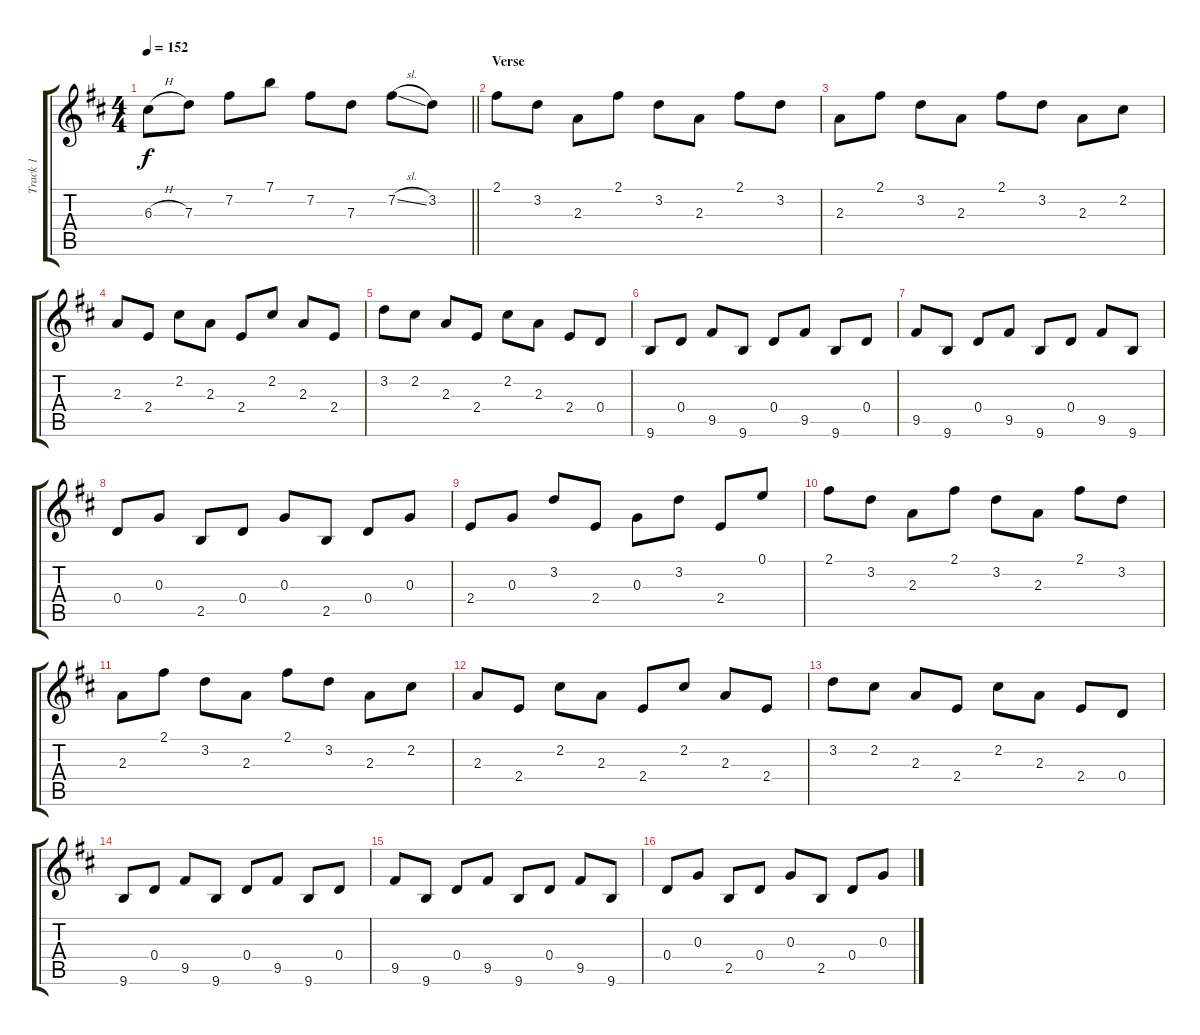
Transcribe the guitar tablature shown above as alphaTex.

\track ("Track 1" "Track 1") {instrument electricguitarjazz}
\staff {score tabs}
\tuning (E4 B3 G3 D3 A2 D2) {hide}
\ts (4 4)
\tempo 152
\clef g2
\barLineRight lightlight
\ks d
6.3{h}.8{dy f} 7.3.8 7.2.8 7.1.8 7.2.8 7.3.8 7.2{sl}.8 3.2.8 |
\section ("" "Verse")
2.1.8 3.2.8 2.3.8 2.1.8 3.2.8 2.3.8 2.1.8 3.2.8 |
2.3.8 2.1.8 3.2.8 2.3.8 2.1.8 3.2.8 2.3.8 2.2.8 |
2.3.8 2.4.8 2.2.8 2.3.8 2.4.8 2.2.8 2.3.8 2.4.8 |
3.2.8 2.2.8 2.3.8 2.4.8 2.2.8 2.3.8 2.4.8 0.4.8 |
9.6.8 0.4.8 9.5.8 9.6.8 0.4.8 9.5.8 9.6.8 0.4.8 |
9.5.8 9.6.8 0.4.8 9.5.8 9.6.8 0.4.8 9.5.8 9.6.8 |
0.4.8 0.3.8 2.5.8 0.4.8 0.3.8 2.5.8 0.4.8 0.3.8 |
2.4.8 0.3.8 3.2.8 2.4.8 0.3.8 3.2.8 2.4.8 0.1.8 |
2.1.8 3.2.8 2.3.8 2.1.8 3.2.8 2.3.8 2.1.8 3.2.8 |
2.3.8 2.1.8 3.2.8 2.3.8 2.1.8 3.2.8 2.3.8 2.2.8 |
2.3.8 2.4.8 2.2.8 2.3.8 2.4.8 2.2.8 2.3.8 2.4.8 |
3.2.8 2.2.8 2.3.8 2.4.8 2.2.8 2.3.8 2.4.8 0.4.8 |
9.6.8 0.4.8 9.5.8 9.6.8 0.4.8 9.5.8 9.6.8 0.4.8 |
9.5.8 9.6.8 0.4.8 9.5.8 9.6.8 0.4.8 9.5.8 9.6.8 |
0.4.8 0.3.8 2.5.8 0.4.8 0.3.8 2.5.8 0.4.8 0.3.8
